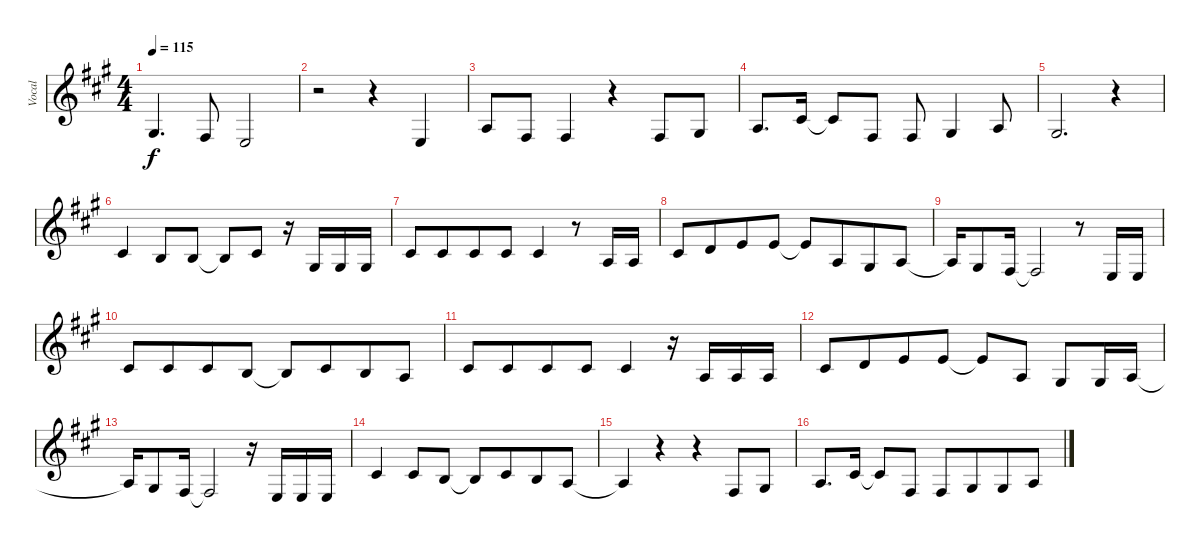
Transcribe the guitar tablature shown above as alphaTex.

\track ("Vocal" "Vocal") {instrument choiraahs}
\staff {score}
\tuning (E4 B3 G3 D3 A2 E2) {hide}
\ts (4 4)
\tempo 115
\clef g2
\ks a
1.3.4{d dy f} 4.4.8 2.4.2 |
r.2 r.4 2.4.4 |
2.3.8 9.5.8 4.4.4 r.4 4.4.8 1.3.8 |
2.3.8{d} 2.2.16 2.2{t}.8 4.4.8 4.4.8 1.3.4 2.3.8 |
1.3.2{d} r.4 |
2.2.4 0.2.8 0.2.8 0.2{t}.8 2.2.8 r.16 1.3.16 1.3.16 1.3.16 |
2.2.8{beam merge} 2.2.8{beam merge} 2.2.8{beam merge} 2.2.8 2.2.4 r.8 2.3.16 2.3.16 |
2.2.8 3.2.8{beam merge} 0.1.8 0.1.8 0.1{t}.8 2.3.8{beam merge} 1.3.8 2.3.8 |
2.3{t}.16 1.3.8 4.4.16 4.4{t}.2 r.8 2.4.16 2.4.16 |
2.2.8 2.2.8{beam merge} 2.2.8 0.2.8 0.2{t}.8 2.2.8{beam merge} 0.2.8 2.3.8 |
2.2.8 2.2.8{beam merge} 2.2.8 2.2.8 2.2.4 r.16 2.3.16 2.3.16 2.3.16 |
2.2.8 3.2.8{beam merge} 0.1.8 0.1.8 0.1{t}.8 2.3.8 1.3.8 1.3.16 2.3.16 |
2.3{t}.16 1.3.8 4.4.16 4.4{t}.2 r.16 2.4.16 2.4.16 2.4.16 |
2.2.4 2.2.8 0.2.8 0.2{t}.8 2.2.8{beam merge} 0.2.8 2.3.8 |
2.3{t}.4 r.4 r.4 4.4.8 1.3.8 |
2.3.8{d} 2.2.16 2.2{t}.8 4.4.8 4.4.8 1.3.8{beam merge} 1.3.8 2.3.8
